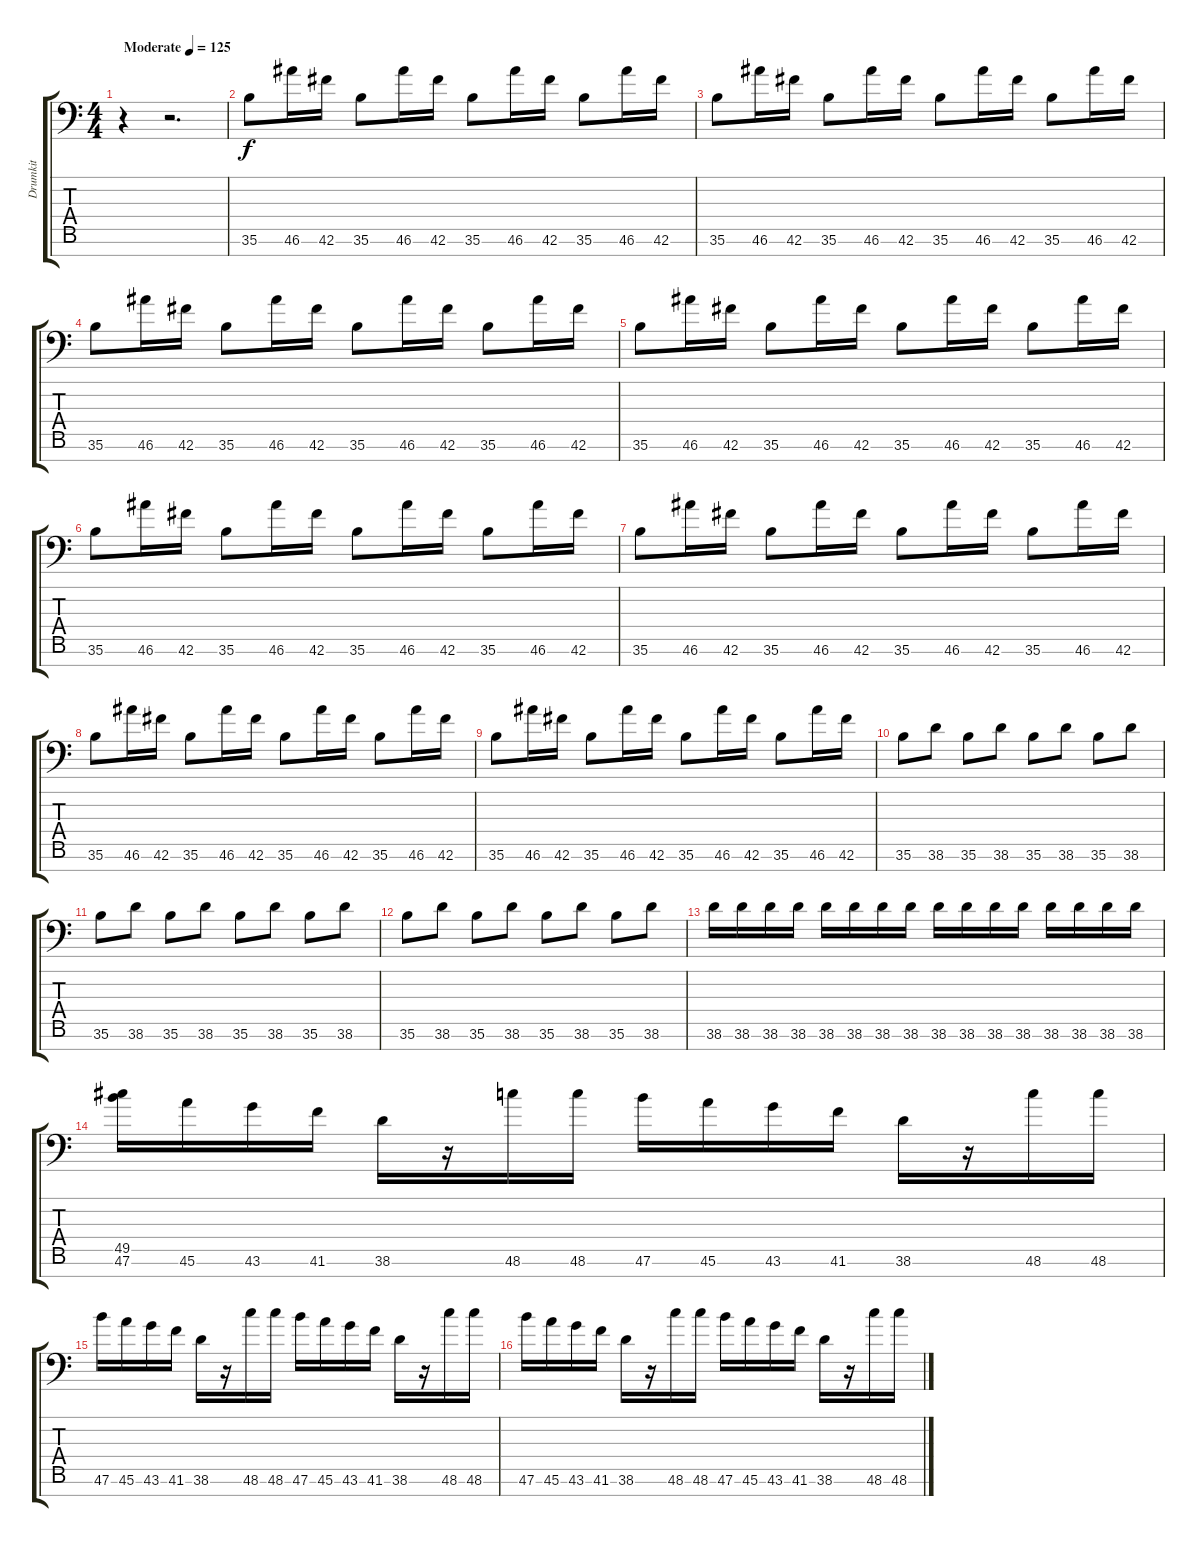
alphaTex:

\track ("Drumkit" "Drumkit") {instrument acousticgrandpiano}
\staff {score tabs}
\tuning (C-1 C-1 C-1 C-1 C-1 C-1 C-1) {hide}
\ts (4 4)
\tempo (125 "Moderate")
\clef f4
\ks c
r.4{dy f instrument acousticgrandpiano} r.2{d} |
35.6.8 46.6.16 42.6.16 35.6.8 46.6.16 42.6.16 35.6.8 46.6.16 42.6.16 35.6.8 46.6.16 42.6.16 |
35.6.8 46.6.16 42.6.16 35.6.8 46.6.16 42.6.16 35.6.8 46.6.16 42.6.16 35.6.8 46.6.16 42.6.16 |
35.6.8 46.6.16 42.6.16 35.6.8 46.6.16 42.6.16 35.6.8 46.6.16 42.6.16 35.6.8 46.6.16 42.6.16 |
35.6.8 46.6.16 42.6.16 35.6.8 46.6.16 42.6.16 35.6.8 46.6.16 42.6.16 35.6.8 46.6.16 42.6.16 |
35.6.8 46.6.16 42.6.16 35.6.8 46.6.16 42.6.16 35.6.8 46.6.16 42.6.16 35.6.8 46.6.16 42.6.16 |
35.6.8 46.6.16 42.6.16 35.6.8 46.6.16 42.6.16 35.6.8 46.6.16 42.6.16 35.6.8 46.6.16 42.6.16 |
35.6.8 46.6.16 42.6.16 35.6.8 46.6.16 42.6.16 35.6.8 46.6.16 42.6.16 35.6.8 46.6.16 42.6.16 |
35.6.8 46.6.16 42.6.16 35.6.8 46.6.16 42.6.16 35.6.8 46.6.16 42.6.16 35.6.8 46.6.16 42.6.16 |
35.6.8 38.6.8 35.6.8 38.6.8 35.6.8 38.6.8 35.6.8 38.6.8 |
35.6.8 38.6.8 35.6.8 38.6.8 35.6.8 38.6.8 35.6.8 38.6.8 |
35.6.8 38.6.8 35.6.8 38.6.8 35.6.8 38.6.8 35.6.8 38.6.8 |
38.6.16 38.6.16 38.6.16 38.6.16 38.6.16 38.6.16 38.6.16 38.6.16 38.6.16 38.6.16 38.6.16 38.6.16 38.6.16 38.6.16 38.6.16 38.6.16 |
(49.5 47.6).16 45.6.16 43.6.16 41.6.16 38.6.16 r.16 48.6.16 48.6.16 47.6.16 45.6.16 43.6.16 41.6.16 38.6.16 r.16 48.6.16 48.6.16 |
47.6.16 45.6.16 43.6.16 41.6.16 38.6.16 r.16 48.6.16 48.6.16 47.6.16 45.6.16 43.6.16 41.6.16 38.6.16 r.16 48.6.16 48.6.16 |
47.6.16 45.6.16 43.6.16 41.6.16 38.6.16 r.16 48.6.16 48.6.16 47.6.16 45.6.16 43.6.16 41.6.16 38.6.16 r.16 48.6.16 48.6.16
